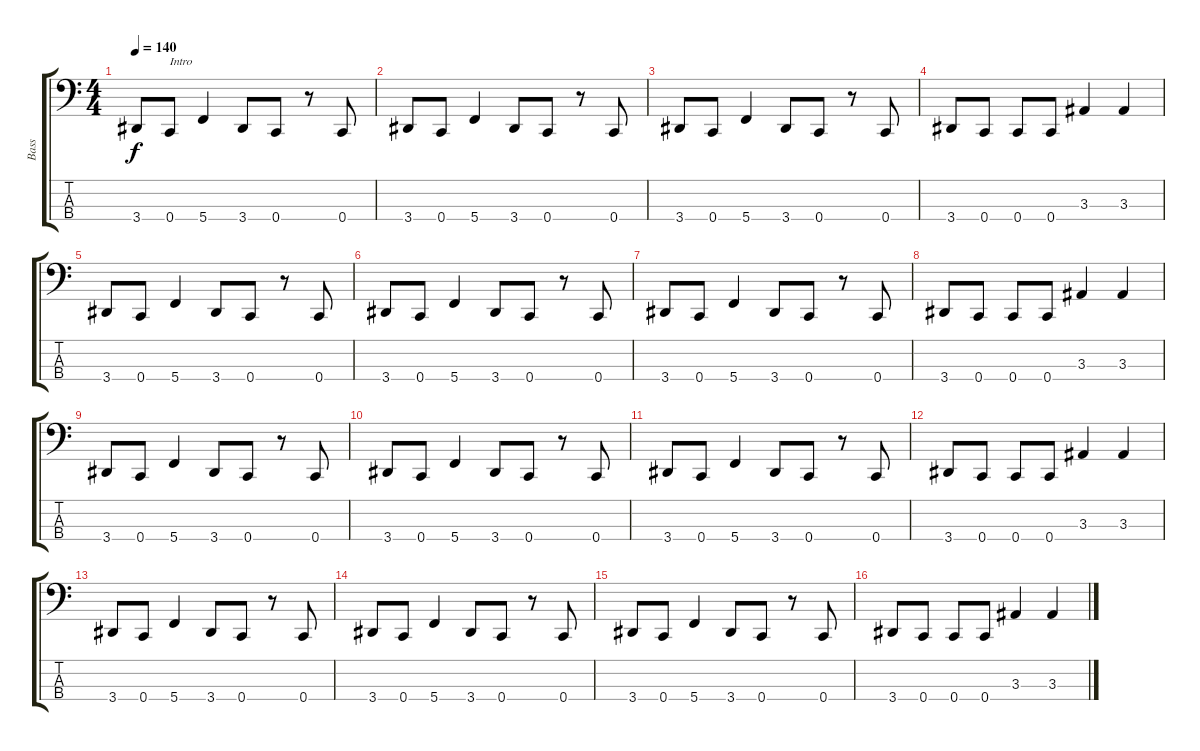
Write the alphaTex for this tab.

\track ("Bass" "Bass") {instrument electricbasspick}
\staff {score tabs}
\tuning (F2 C2 G1 C1) {hide}
\ts (4 4)
\tempo 140
\clef f4
\ks c
3.4.8{dy f instrument electricbasspick} 0.4.8{txt "Intro"} 5.4.4 3.4.8 0.4.8 r.8 0.4.8 |
3.4.8 0.4.8 5.4.4 3.4.8 0.4.8 r.8 0.4.8 |
3.4.8 0.4.8 5.4.4 3.4.8 0.4.8 r.8 0.4.8 |
3.4.8 0.4.8 0.4.8 0.4.8 3.3.4 3.3.4 |
3.4.8 0.4.8 5.4.4 3.4.8 0.4.8 r.8 0.4.8 |
3.4.8 0.4.8 5.4.4 3.4.8 0.4.8 r.8 0.4.8 |
3.4.8 0.4.8 5.4.4 3.4.8 0.4.8 r.8 0.4.8 |
3.4.8 0.4.8 0.4.8 0.4.8 3.3.4 3.3.4 |
3.4.8 0.4.8 5.4.4 3.4.8 0.4.8 r.8 0.4.8 |
3.4.8 0.4.8 5.4.4 3.4.8 0.4.8 r.8 0.4.8 |
3.4.8 0.4.8 5.4.4 3.4.8 0.4.8 r.8 0.4.8 |
3.4.8 0.4.8 0.4.8 0.4.8 3.3.4 3.3.4 |
3.4.8 0.4.8 5.4.4 3.4.8 0.4.8 r.8 0.4.8 |
3.4.8 0.4.8 5.4.4 3.4.8 0.4.8 r.8 0.4.8 |
3.4.8 0.4.8 5.4.4 3.4.8 0.4.8 r.8 0.4.8 |
3.4.8 0.4.8 0.4.8 0.4.8 3.3.4 3.3.4
